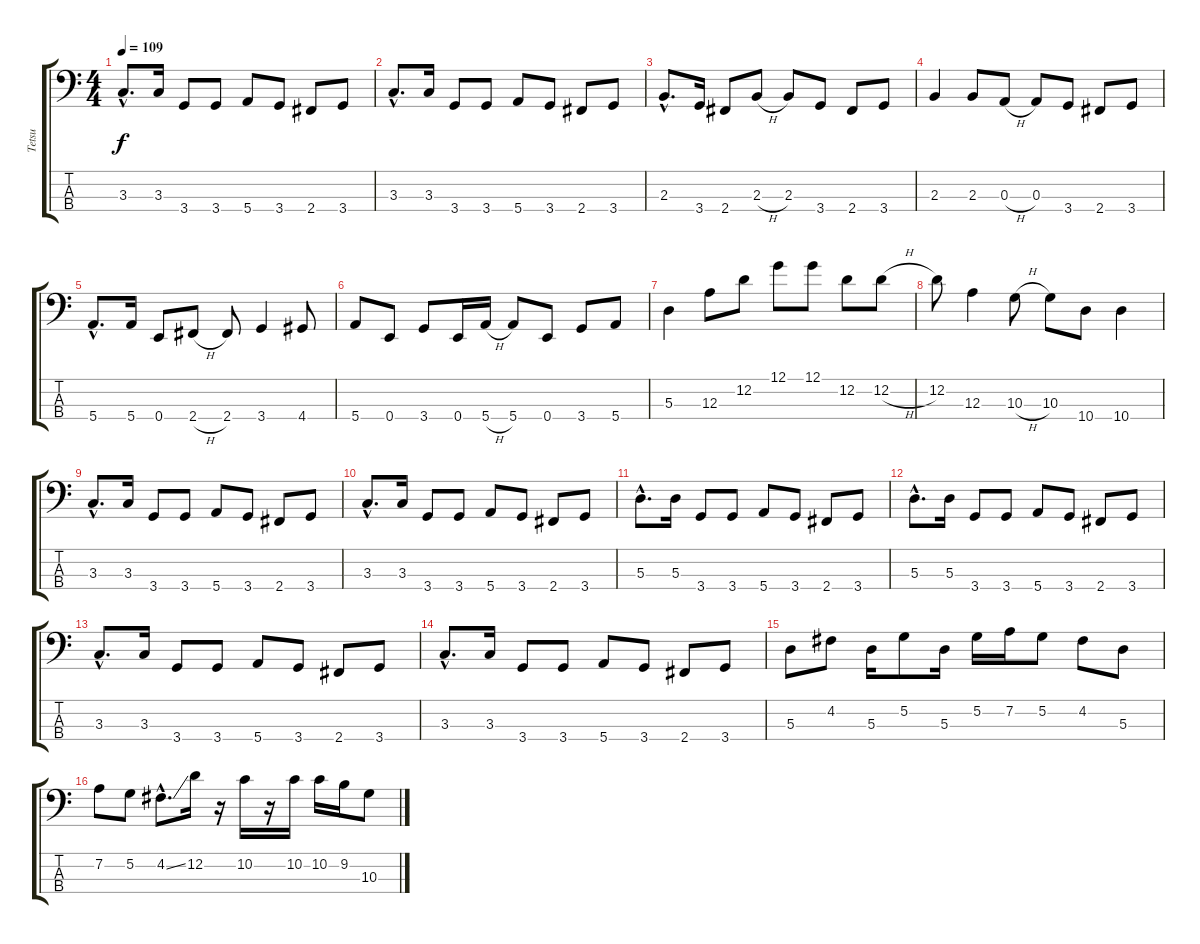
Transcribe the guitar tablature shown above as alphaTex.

\track ("Tetsu " "Tetsu ") {instrument electricbasspick}
\staff {score tabs}
\tuning (G2 D2 A1 E1) {hide}
\ts (4 4)
\tempo 109
\clef f4
\ks c
3.3{hac}.8{d dy f} 3.3.16 3.4.8 3.4.8 5.4.8 3.4.8 2.4.8 3.4.8 |
3.3{hac}.8{d} 3.3.16 3.4.8 3.4.8 5.4.8 3.4.8 2.4.8 3.4.8 |
2.3{hac}.8{d} 3.4.16 2.4.8 2.3{h}.8 2.3.8 3.4.8 2.4.8 3.4.8 |
2.3.4 2.3.8 0.3{h}.8 0.3.8 3.4.8 2.4.8 3.4.8 |
5.4{hac}.8{d} 5.4.16 0.4.8 2.4{h}.8 2.4.8 3.4.4 4.4.8 |
5.4.8 0.4.8 3.4.8 0.4.16 5.4{h}.16 5.4.8 0.4.8 3.4.8 5.4.8 |
5.3.4 12.3.8 12.2.8 12.1.8 12.1.8 12.2.8 12.2{h}.8 |
12.2.8 12.3.4 10.3{h}.8 10.3.8 10.4.8 10.4.4 |
3.3{hac}.8{d} 3.3.16 3.4.8 3.4.8 5.4.8 3.4.8 2.4.8 3.4.8 |
3.3{hac}.8{d} 3.3.16 3.4.8 3.4.8 5.4.8 3.4.8 2.4.8 3.4.8 |
5.3{hac}.8{d} 5.3.16 3.4.8 3.4.8 5.4.8 3.4.8 2.4.8 3.4.8 |
5.3{hac}.8{d} 5.3.16 3.4.8 3.4.8 5.4.8 3.4.8 2.4.8 3.4.8 |
3.3{hac}.8{d} 3.3.16 3.4.8 3.4.8 5.4.8 3.4.8 2.4.8 3.4.8 |
3.3{hac}.8{d} 3.3.16 3.4.8 3.4.8 5.4.8 3.4.8 2.4.8 3.4.8 |
5.3.8 4.2.8 5.3.16 5.2.8 5.3.16 5.2.16 7.2.16 5.2.8 4.2.8 5.3.8 |
7.2.8 5.2.8 4.2{ss hac}.8{d} 12.2.16 r.16 10.2.16 r.16 10.2.16 10.2.16 9.2.16 10.3.8
